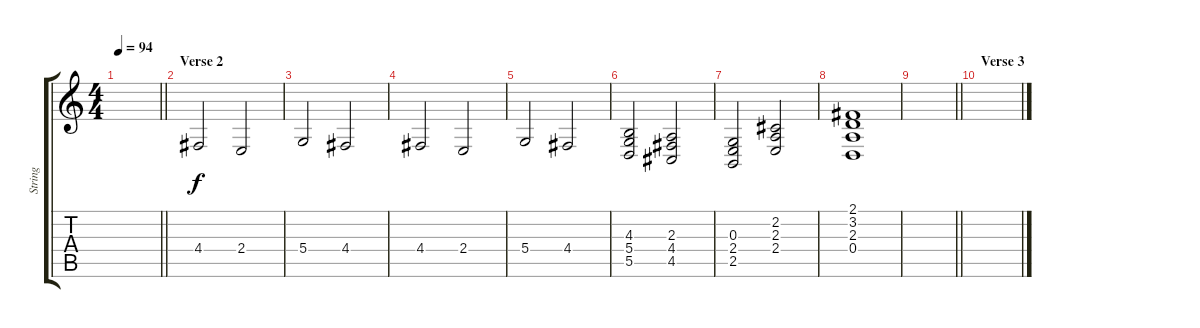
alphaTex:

\track ("String" "String") {instrument stringensemble2}
\staff {score tabs}
\tuning (E4 B3 G3 D3 A2 E2) {hide}
\ts (4 4)
\tempo 94
\clef g2
\barLineRight lightlight
\ks c
|
\section ("" "Verse 2")
4.4.2 2.4.2 |
5.4.2 4.4.2 |
4.4.2 2.4.2 |
5.4.2 4.4.2 |
(4.3 5.4 5.5).2{dy f} (2.3 4.4 4.5).2 |
(0.3 2.4 2.5).2 (2.2 2.3 2.4).2 |
(2.1 3.2 2.3 0.4).1 |
\barLineRight lightlight
|
\section ("" "Verse 3")
